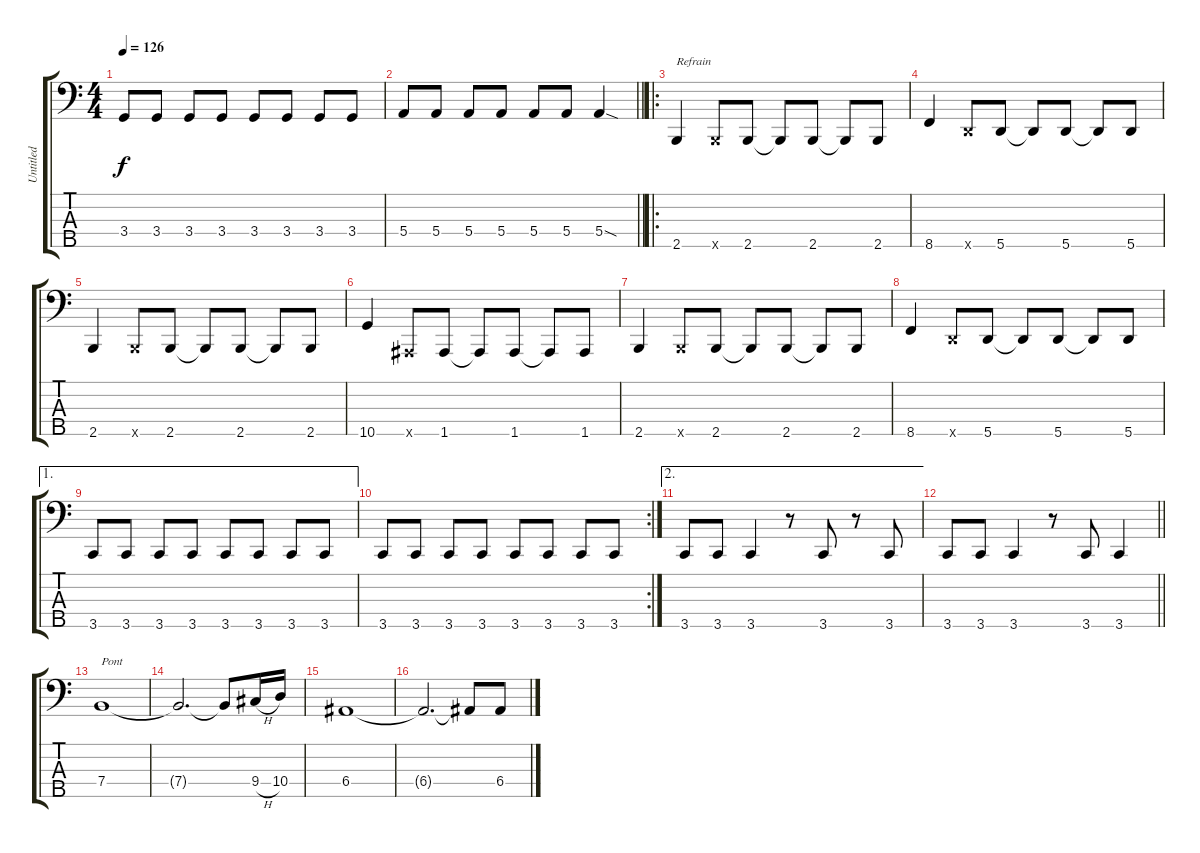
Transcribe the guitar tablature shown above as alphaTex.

\track ("Untitled" "Untitled") {instrument electricbassfinger}
\staff {score tabs}
\tuning (G2 D2 A1 E1 A0) {hide}
\ts (4 4)
\tempo 126
\clef f4
\ks c
3.4.8{dy f} 3.4.8 3.4.8 3.4.8 3.4.8 3.4.8 3.4.8 3.4.8 |
\barLineRight lightlight
5.4.8 5.4.8 5.4.8 5.4.8 5.4.8 5.4.8 5.4{sod}.4 |
\ro
2.5.4{txt "Refrain"} 2.5{x}.8 2.5.8 2.5{t}.8 2.5.8 2.5{t}.8 2.5.8 |
8.5.4 5.5{x}.8 5.5.8 5.5{t}.8 5.5.8 5.5{t}.8 5.5.8 |
2.5.4 2.5{x}.8 2.5.8 2.5{t}.8 2.5.8 2.5{t}.8 2.5.8 |
10.5.4 1.5{x}.8 1.5.8 1.5{t}.8 1.5.8 1.5{t}.8 1.5.8 |
2.5.4 2.5{x}.8 2.5.8 2.5{t}.8 2.5.8 2.5{t}.8 2.5.8 |
8.5.4 5.5{x}.8 5.5.8 5.5{t}.8 5.5.8 5.5{t}.8 5.5.8 |
\ae 1
3.5.8 3.5.8 3.5.8 3.5.8 3.5.8 3.5.8 3.5.8 3.5.8 |
\rc 2
3.5.8 3.5.8 3.5.8 3.5.8 3.5.8 3.5.8 3.5.8 3.5.8 |
\ae 2
3.5.8 3.5.8 3.5.4 r.8 3.5.8 r.8 3.5.8 |
\barLineRight lightlight
3.5.8 3.5.8 3.5.4 r.8 3.5.8 3.5.4 |
7.4.1{txt "Pont"} |
7.4{t}.2{d} 7.4{t}.8 9.4{h}.16 10.4.16 |
6.4.1 |
6.4{t}.2{d} 6.4{t}.8 6.4.8
